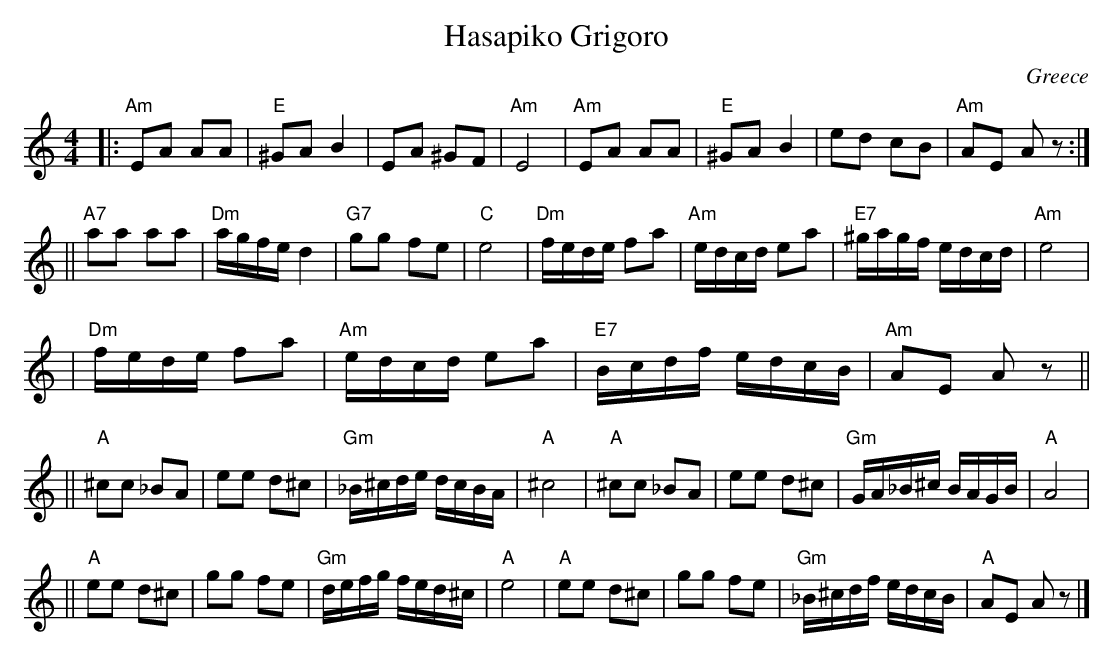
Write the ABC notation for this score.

X:1
T:Hasapiko Grigoro
C:Greece
M:4/4
L:1/8
K:Am
|: "Am"EA AA | "E"^GA B2 | EA ^GF | "Am"E4    \
|  "Am"EA AA | "E"^GA B2 | ed cB  | "Am"AE Az :|
|| "A7"aa aa       | "Dm"a/g/f/e/ d2 | "G7"gg fe              | "C"e4     \
|  "Dm"f/e/d/e/ fa | "Am"e/d/c/d/ ea | "E7"^g/a/g/f/ e/d/c/d/ | "Am"e4    |
|  "Dm"f/e/d/e/ fa | "Am"e/d/c/d/ ea | "E7"B/c/d/f/ e/d/c/B/  | "Am"AE Az ||
|| "A"^cc _BA | ee d^c |"Gm"_B/^c/d/e/ d/c/B/A/  | "A"^c4   \
|  "A"^cc _BA | ee d^c |"Gm"G/A/_B/^c/ B/A/G/B/  | "A"A4    |
|| "A"ee d^c  | gg fe  | "Gm"d/e/f/g/ f/e/d/^c/  | "A"e4    \
|  "A"ee d^c  | gg fe  | "Gm"_B/^c/d/f/ e/d/c/B/ | "A"AE Az |]
